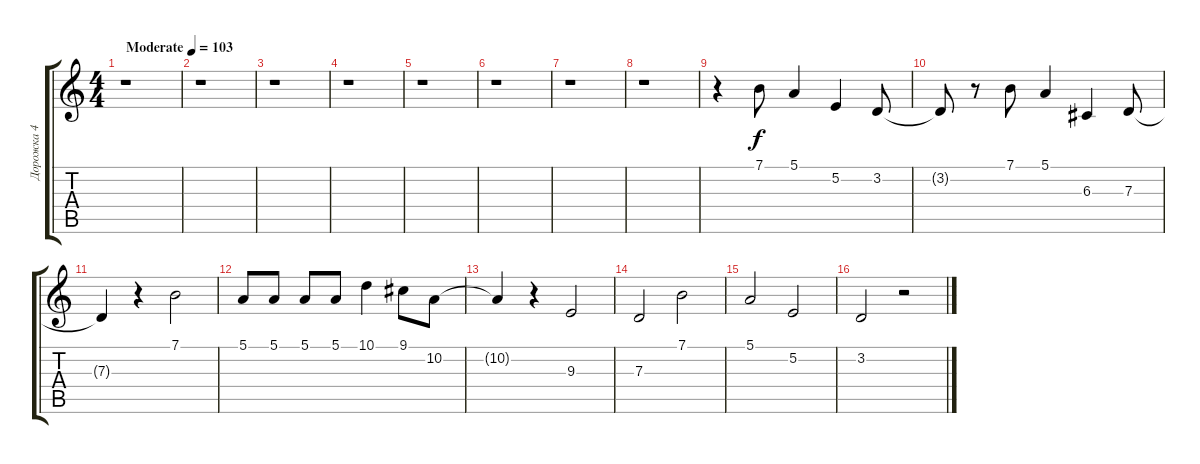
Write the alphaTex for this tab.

\track ("Дорожка 4" "Дорожка 4") {instrument stringensemble1}
\staff {score tabs}
\tuning (E4 B3 G3 D3 A2 E2) {hide}
\ts (4 4)
\tempo (103 "Moderate")
\clef g2
\ks c
r.1{dy f instrument stringensemble1} |
r.1 |
r.1 |
r.1 |
r.1 |
r.1 |
r.1 |
r.1 |
r.4 7.1.8 5.1.4 5.2.4 3.2.8 |
3.2{t}.8 r.8 7.1.8 5.1.4 6.3.4 7.3.8 |
7.3{t}.4 r.4 7.1.2 |
5.1.8 5.1.8 5.1.8 5.1.8 10.1.4 9.1.8 10.2.8 |
10.2{t}.4 r.4 9.3.2 |
7.3.2 7.1.2 |
5.1.2 5.2.2 |
3.2.2 r.2
